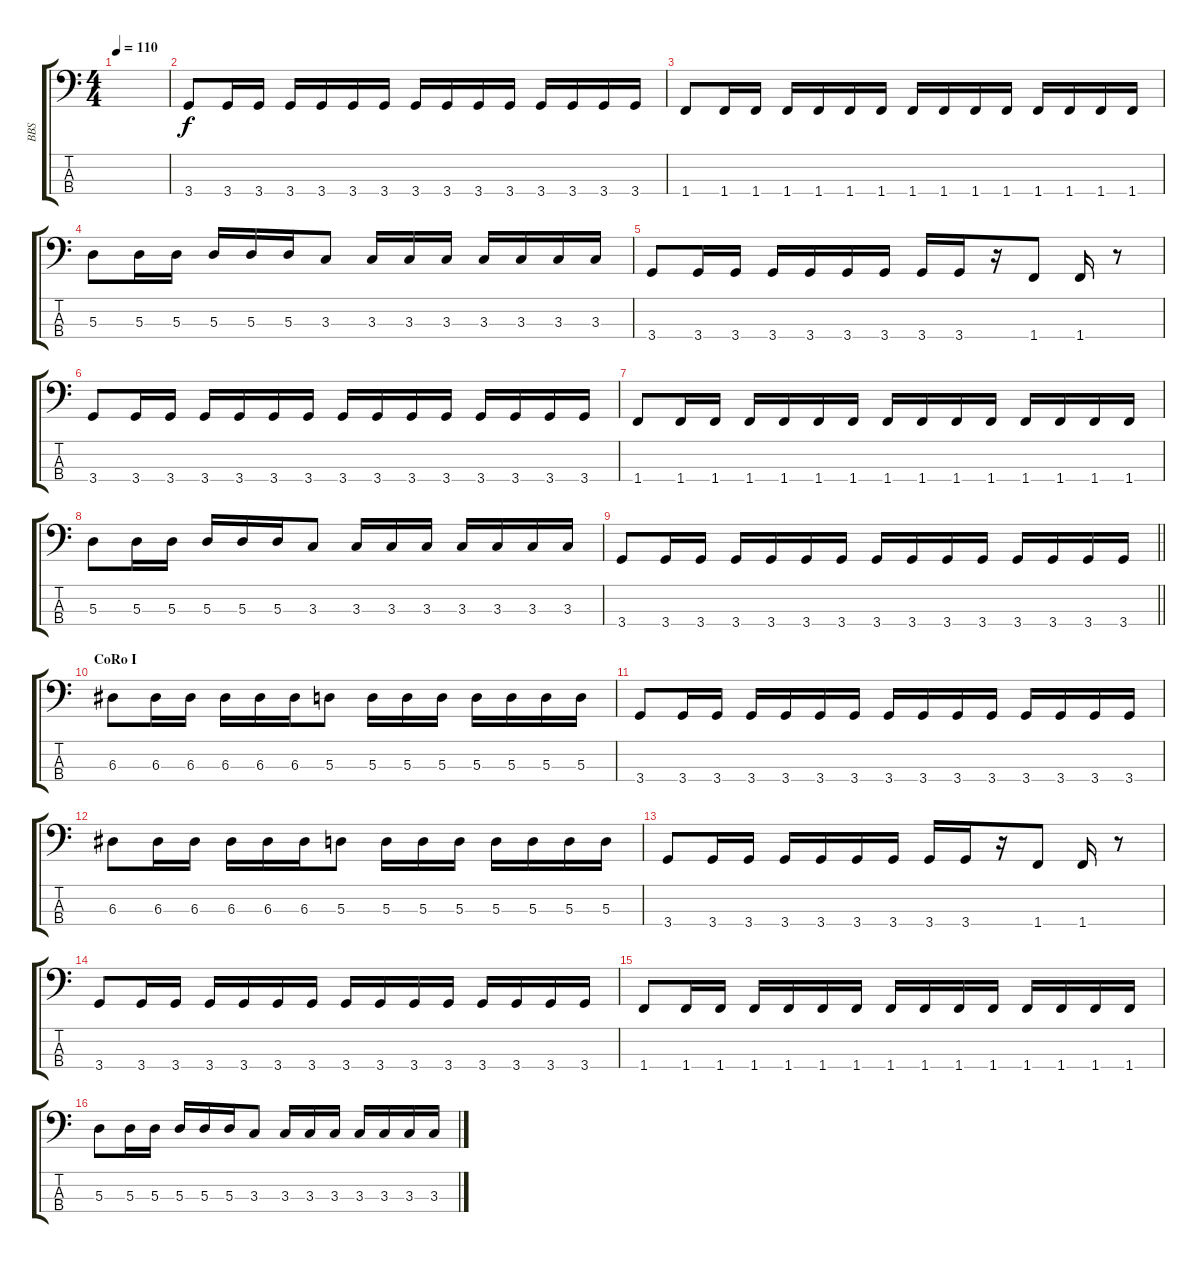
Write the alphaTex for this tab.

\track ("BBS" "BBS") {instrument electricbasspick}
\staff {score tabs}
\tuning (G2 D2 A1 E1) {hide}
\ts (4 4)
\tempo 110
\clef f4
\ks c
|
3.4.8 3.4.16 3.4.16 3.4.16 3.4.16 3.4.16 3.4.16 3.4.16 3.4.16 3.4.16 3.4.16 3.4.16 3.4.16 3.4.16 3.4.16 |
1.4.8 1.4.16 1.4.16 1.4.16 1.4.16 1.4.16 1.4.16 1.4.16 1.4.16 1.4.16 1.4.16 1.4.16 1.4.16 1.4.16 1.4.16 |
5.3.8 5.3.16 5.3.16 5.3.16 5.3.16 5.3.16 3.3.8 3.3.16 3.3.16 3.3.16 3.3.16 3.3.16 3.3.16 3.3.16 |
3.4.8 3.4.16 3.4.16 3.4.16 3.4.16 3.4.16 3.4.16 3.4.16 3.4.16 r.16 1.4.8 1.4.16 r.8 |
3.4.8 3.4.16 3.4.16 3.4.16 3.4.16 3.4.16 3.4.16 3.4.16 3.4.16 3.4.16 3.4.16 3.4.16 3.4.16 3.4.16 3.4.16 |
1.4.8 1.4.16 1.4.16 1.4.16 1.4.16 1.4.16 1.4.16 1.4.16 1.4.16 1.4.16 1.4.16 1.4.16 1.4.16 1.4.16 1.4.16 |
5.3.8 5.3.16 5.3.16 5.3.16 5.3.16 5.3.16 3.3.8 3.3.16 3.3.16 3.3.16 3.3.16 3.3.16 3.3.16 3.3.16 |
\barLineRight lightlight
3.4.8 3.4.16 3.4.16 3.4.16 3.4.16 3.4.16 3.4.16 3.4.16 3.4.16 3.4.16 3.4.16 3.4.16 3.4.16 3.4.16 3.4.16 |
\section ("" "CoRo I")
6.3.8 6.3.16 6.3.16 6.3.16 6.3.16 6.3.16 5.3.8 5.3.16 5.3.16 5.3.16 5.3.16 5.3.16 5.3.16 5.3.16 |
3.4.8 3.4.16 3.4.16 3.4.16 3.4.16 3.4.16 3.4.16 3.4.16 3.4.16 3.4.16 3.4.16 3.4.16 3.4.16 3.4.16 3.4.16 |
6.3.8 6.3.16 6.3.16 6.3.16 6.3.16 6.3.16 5.3.8 5.3.16 5.3.16 5.3.16 5.3.16 5.3.16 5.3.16 5.3.16 |
3.4.8 3.4.16 3.4.16 3.4.16 3.4.16 3.4.16 3.4.16 3.4.16 3.4.16 r.16 1.4.8 1.4.16 r.8 |
3.4.8 3.4.16 3.4.16 3.4.16 3.4.16 3.4.16 3.4.16 3.4.16 3.4.16 3.4.16 3.4.16 3.4.16 3.4.16 3.4.16 3.4.16 |
1.4.8 1.4.16 1.4.16 1.4.16 1.4.16 1.4.16 1.4.16 1.4.16 1.4.16 1.4.16 1.4.16 1.4.16 1.4.16 1.4.16 1.4.16 |
5.3.8 5.3.16 5.3.16 5.3.16 5.3.16 5.3.16 3.3.8 3.3.16 3.3.16 3.3.16 3.3.16 3.3.16 3.3.16 3.3.16
